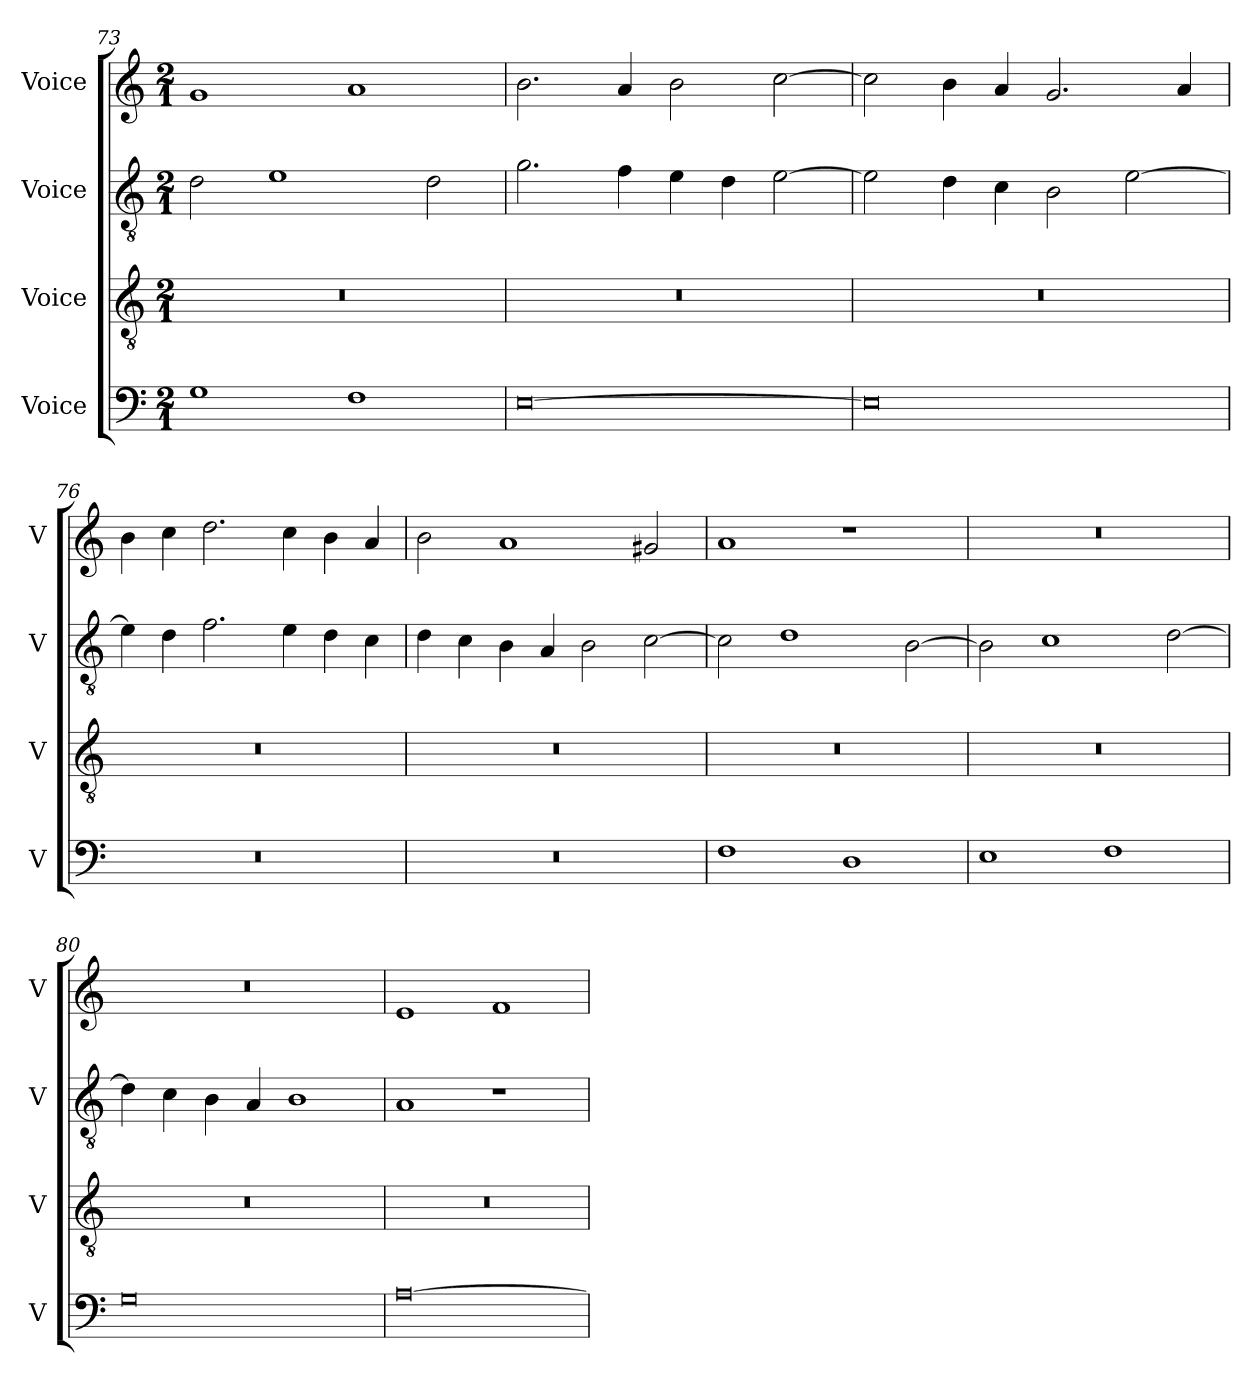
**kern	**kern	**kern	**kern
*part4	*part3	*part2	*part1
*staff4	*staff3	*staff2	*staff1
*I"Voice	*I"Voice	*I"Voice	*I"Voice
*I'V	*I'V	*I'V	*I'V
*clefF4	*clefGv2	*clefGv2	*clefG2
*k[]	*k[]	*k[]	*k[]
*M2/1	*M2/1	*M2/1	*M2/1
=73	=73	=73	=73
1G	0r	2d\	1g
.	.	1e	.
1F	.	.	1a
.	.	2d\	.
=74	=74	=74	=74
[0E	0r	2.g\	2.b\
.	.	4f\	4a/
.	.	4e\	2b\
.	.	4d\	.
.	.	[2e\	[2cc\
=75	=75	=75	=75
0E]	0r	2e\]	2cc\]
.	.	4d\	4b\
.	.	4c\	4a/
.	.	2B\	2.g/
.	.	[2e\	.
.	.	.	4a/
!!LO:LB:g=z
=76	=76	=76	=76
0r	0r	4e\]	4b\
.	.	4d\	4cc\
.	.	2.f\	2.dd\
.	.	4e\	4cc\
.	.	4d\	4b\
.	.	4c\	4a/
=77	=77	=77	=77
0r	0r	4d\	2b\
.	.	4c\	.
.	.	4B\	1a
.	.	4A/	.
.	.	2B\	.
.	.	[2c\	2g#X/
=78	=78	=78	=78
1F	0r	2c\]	1a
.	.	1d	.
1D	.	.	1r
.	.	[2B\	.
=79	=79	=79	=79
1E	0r	2B\]	0r
.	.	1c	.
1F	.	.	.
.	.	[2d\	.
=80	=80	=80	=80
0G	0r	4d\]	0r
.	.	4c\	.
.	.	4B\	.
.	.	4A/	.
.	.	1B	.
=81	=81	=81	=81
[0A	0r	1A	1e
.	.	1r	1f
=	=	=	=
*-	*-	*-	*-
